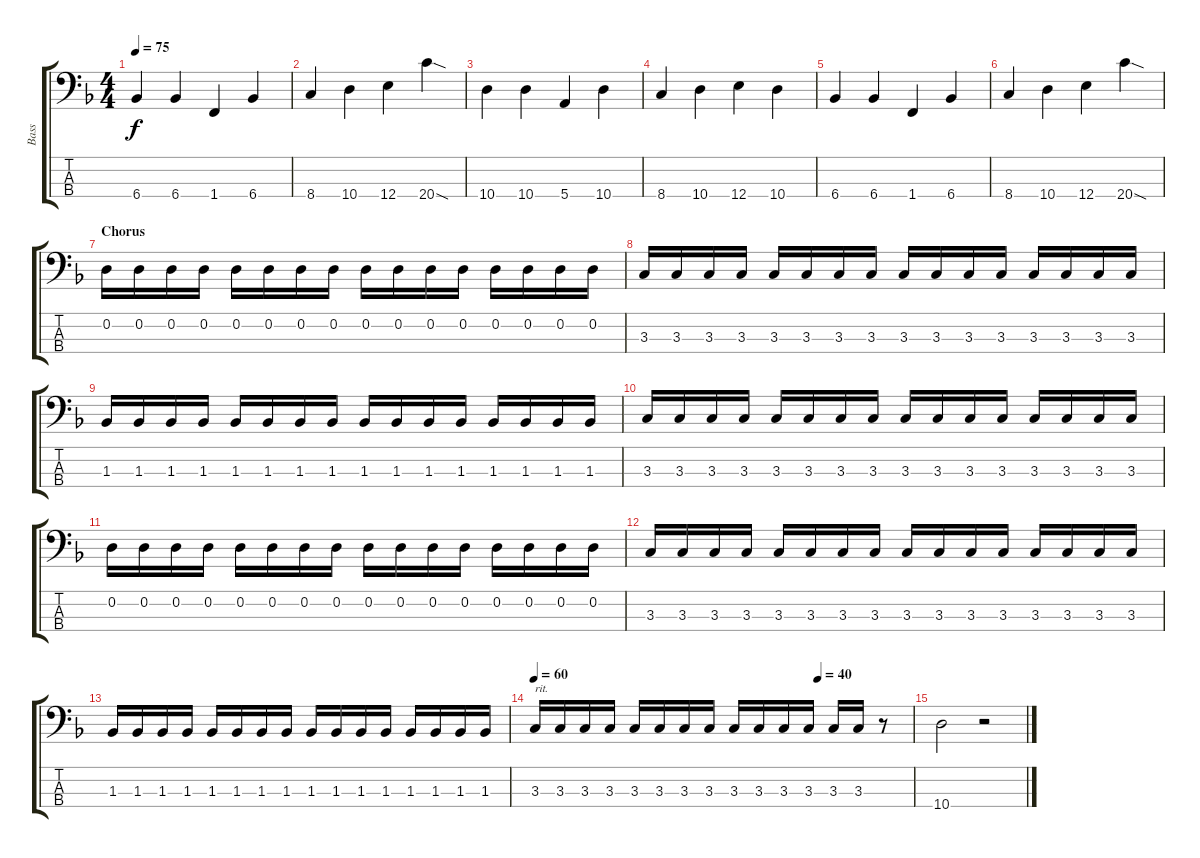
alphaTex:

\track ("Bass" "Bass") {instrument electricbasspick}
\staff {score tabs}
\tuning (G2 D2 A1 E1) {hide}
\ts (4 4)
\tempo 75
\clef f4
\ks dminor
6.4.4{dy f} 6.4.4 1.4.4 6.4.4 |
8.4.4 10.4.4 12.4.4 20.4{sod}.4 |
10.4.4 10.4.4 5.4.4 10.4.4 |
8.4.4 10.4.4 12.4.4 10.4.4 |
6.4.4 6.4.4 1.4.4 6.4.4 |
8.4.4 10.4.4 12.4.4 20.4{sod}.4 |
\section ("" "Chorus")
0.2.16 0.2.16 0.2.16 0.2.16 0.2.16 0.2.16 0.2.16 0.2.16 0.2.16 0.2.16 0.2.16 0.2.16 0.2.16 0.2.16 0.2.16 0.2.16 |
3.3.16 3.3.16 3.3.16 3.3.16 3.3.16 3.3.16 3.3.16 3.3.16 3.3.16 3.3.16 3.3.16 3.3.16 3.3.16 3.3.16 3.3.16 3.3.16 |
1.3.16 1.3.16 1.3.16 1.3.16 1.3.16 1.3.16 1.3.16 1.3.16 1.3.16 1.3.16 1.3.16 1.3.16 1.3.16 1.3.16 1.3.16 1.3.16 |
3.3.16 3.3.16 3.3.16 3.3.16 3.3.16 3.3.16 3.3.16 3.3.16 3.3.16 3.3.16 3.3.16 3.3.16 3.3.16 3.3.16 3.3.16 3.3.16 |
0.2.16 0.2.16 0.2.16 0.2.16 0.2.16 0.2.16 0.2.16 0.2.16 0.2.16 0.2.16 0.2.16 0.2.16 0.2.16 0.2.16 0.2.16 0.2.16 |
3.3.16 3.3.16 3.3.16 3.3.16 3.3.16 3.3.16 3.3.16 3.3.16 3.3.16 3.3.16 3.3.16 3.3.16 3.3.16 3.3.16 3.3.16 3.3.16 |
1.3.16 1.3.16 1.3.16 1.3.16 1.3.16 1.3.16 1.3.16 1.3.16 1.3.16 1.3.16 1.3.16 1.3.16 1.3.16 1.3.16 1.3.16 1.3.16 |
\tempo 60
\tempo (40 0.75)
3.3.16{txt "rit."} 3.3.16 3.3.16 3.3.16 3.3.16 3.3.16 3.3.16 3.3.16 3.3.16 3.3.16 3.3.16 3.3.16 3.3.16 3.3.16 r.8 |
10.4.2 r.2
